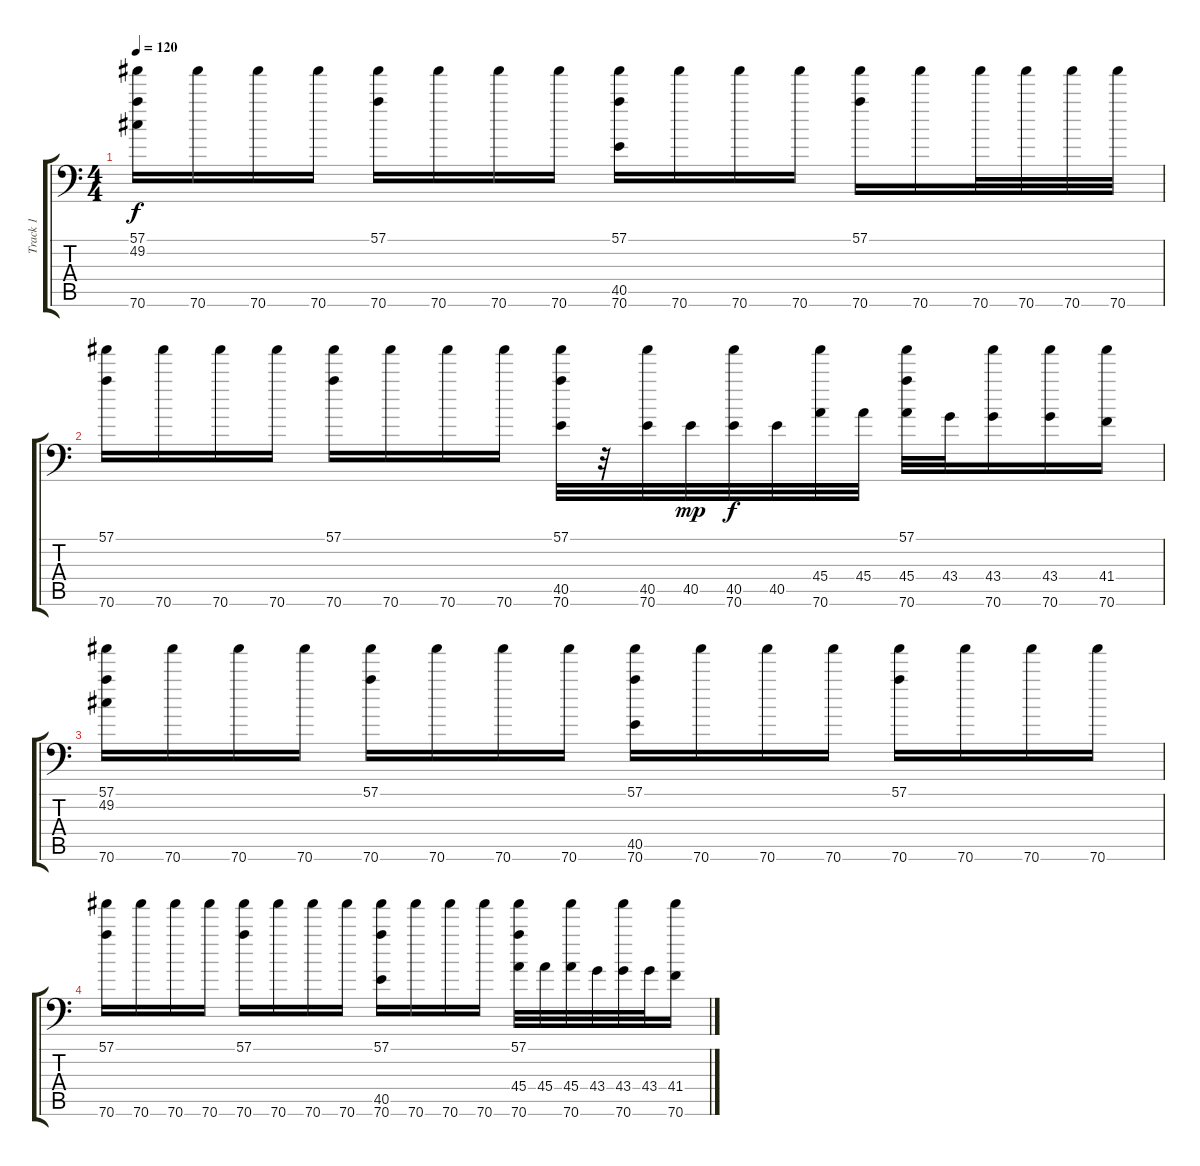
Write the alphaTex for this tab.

\track ("Track 1" "Track 1") {instrument acousticgrandpiano}
\staff {score tabs}
\tuning (C-1 C-1 C-1 C-1 C-1 C-1) {hide}
\ts (4 4)
\tempo 120
\clef f4
\ks c
(57.1 49.2 70.6).16{dy f} 70.6.16 70.6.16 70.6.16 (57.1 70.6).16 70.6.16 70.6.16 70.6.16 (57.1 40.5 70.6).16 70.6.16 70.6.16 70.6.16 (57.1 70.6).16 70.6.16 70.6.32 70.6.32 70.6.32 70.6.32 |
(57.1 70.6).16 70.6.16 70.6.16 70.6.16 (57.1 70.6).16 70.6.16 70.6.16 70.6.16 (57.1 40.5 70.6).32 r.32 (40.5 70.6).32 40.5.32{dy mp} (40.5 70.6).32{dy f} 40.5.32 (45.4 70.6).32 45.4.32 (57.1 45.4 70.6).32 43.4.32 (43.4 70.6).16 (43.4 70.6).16 (41.4 70.6).16 |
(57.1 49.2 70.6).16 70.6.16 70.6.16 70.6.16 (57.1 70.6).16 70.6.16 70.6.16 70.6.16 (57.1 40.5 70.6).16 70.6.16 70.6.16 70.6.16 (57.1 70.6).16 70.6.16 70.6.16 70.6.16 |
(57.1 70.6).16 70.6.16 70.6.16 70.6.16 (57.1 70.6).16 70.6.16 70.6.16 70.6.16 (57.1 40.5 70.6).16 70.6.16 70.6.16 70.6.16 (57.1 45.4 70.6).32 45.4.32 (45.4 70.6).32 43.4.32 (43.4 70.6).32 43.4.32 (41.4 70.6).16
